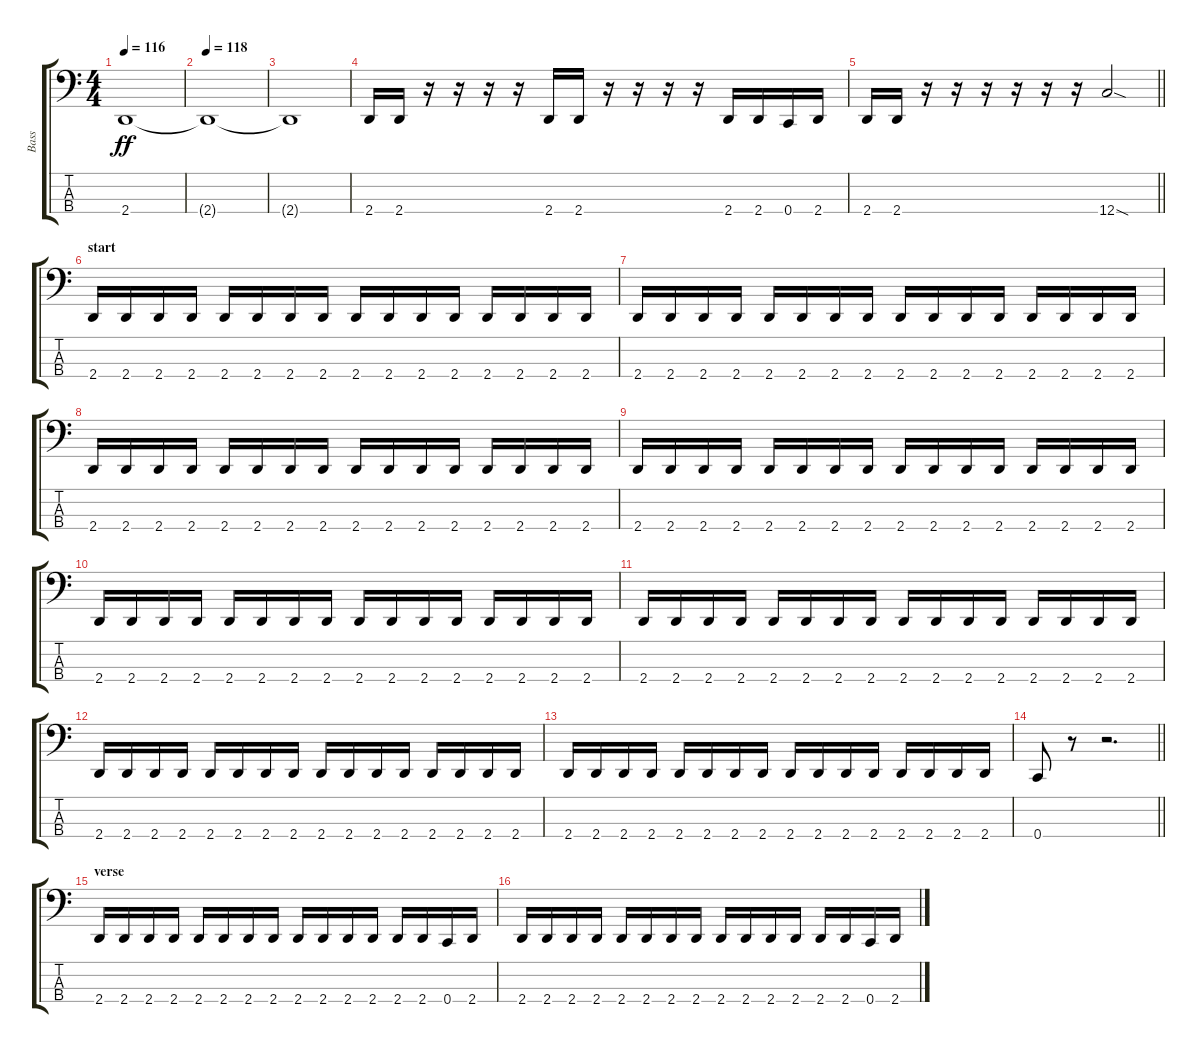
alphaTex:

\track ("Bass" "Bass") {instrument electricbasspick}
\staff {score tabs}
\tuning (F2 C2 G1 C1) {hide}
\ts (4 4)
\tempo 116
\clef f4
\ks c
2.4{t}.1{dy ff} |
\tempo 118
2.4{t}.1 |
2.4{t}.1 |
2.4.16 2.4.16 r.16 r.16 r.16 r.16 2.4.16 2.4.16 r.16 r.16 r.16 r.16 2.4.16 2.4.16 0.4.16 2.4.16 |
\barLineRight lightlight
2.4.16 2.4.16 r.16 r.16 r.16 r.16 r.16 r.16 12.4{sod}.2 |
\section ("" "start")
2.4.16 2.4.16 2.4.16 2.4.16 2.4.16 2.4.16 2.4.16 2.4.16 2.4.16 2.4.16 2.4.16 2.4.16 2.4.16 2.4.16 2.4.16 2.4.16 |
2.4.16 2.4.16 2.4.16 2.4.16 2.4.16 2.4.16 2.4.16 2.4.16 2.4.16 2.4.16 2.4.16 2.4.16 2.4.16 2.4.16 2.4.16 2.4.16 |
2.4.16 2.4.16 2.4.16 2.4.16 2.4.16 2.4.16 2.4.16 2.4.16 2.4.16 2.4.16 2.4.16 2.4.16 2.4.16 2.4.16 2.4.16 2.4.16 |
2.4.16 2.4.16 2.4.16 2.4.16 2.4.16 2.4.16 2.4.16 2.4.16 2.4.16 2.4.16 2.4.16 2.4.16 2.4.16 2.4.16 2.4.16 2.4.16 |
2.4.16 2.4.16 2.4.16 2.4.16 2.4.16 2.4.16 2.4.16 2.4.16 2.4.16 2.4.16 2.4.16 2.4.16 2.4.16 2.4.16 2.4.16 2.4.16 |
2.4.16 2.4.16 2.4.16 2.4.16 2.4.16 2.4.16 2.4.16 2.4.16 2.4.16 2.4.16 2.4.16 2.4.16 2.4.16 2.4.16 2.4.16 2.4.16 |
2.4.16 2.4.16 2.4.16 2.4.16 2.4.16 2.4.16 2.4.16 2.4.16 2.4.16 2.4.16 2.4.16 2.4.16 2.4.16 2.4.16 2.4.16 2.4.16 |
2.4.16 2.4.16 2.4.16 2.4.16 2.4.16 2.4.16 2.4.16 2.4.16 2.4.16 2.4.16 2.4.16 2.4.16 2.4.16 2.4.16 2.4.16 2.4.16 |
\barLineRight lightlight
0.4.8 r.8 r.2{d} |
\section ("" "verse")
2.4.16 2.4.16 2.4.16 2.4.16 2.4.16 2.4.16 2.4.16 2.4.16 2.4.16 2.4.16 2.4.16 2.4.16 2.4.16 2.4.16 0.4.16 2.4.16 |
2.4.16 2.4.16 2.4.16 2.4.16 2.4.16 2.4.16 2.4.16 2.4.16 2.4.16 2.4.16 2.4.16 2.4.16 2.4.16 2.4.16 0.4.16 2.4.16
